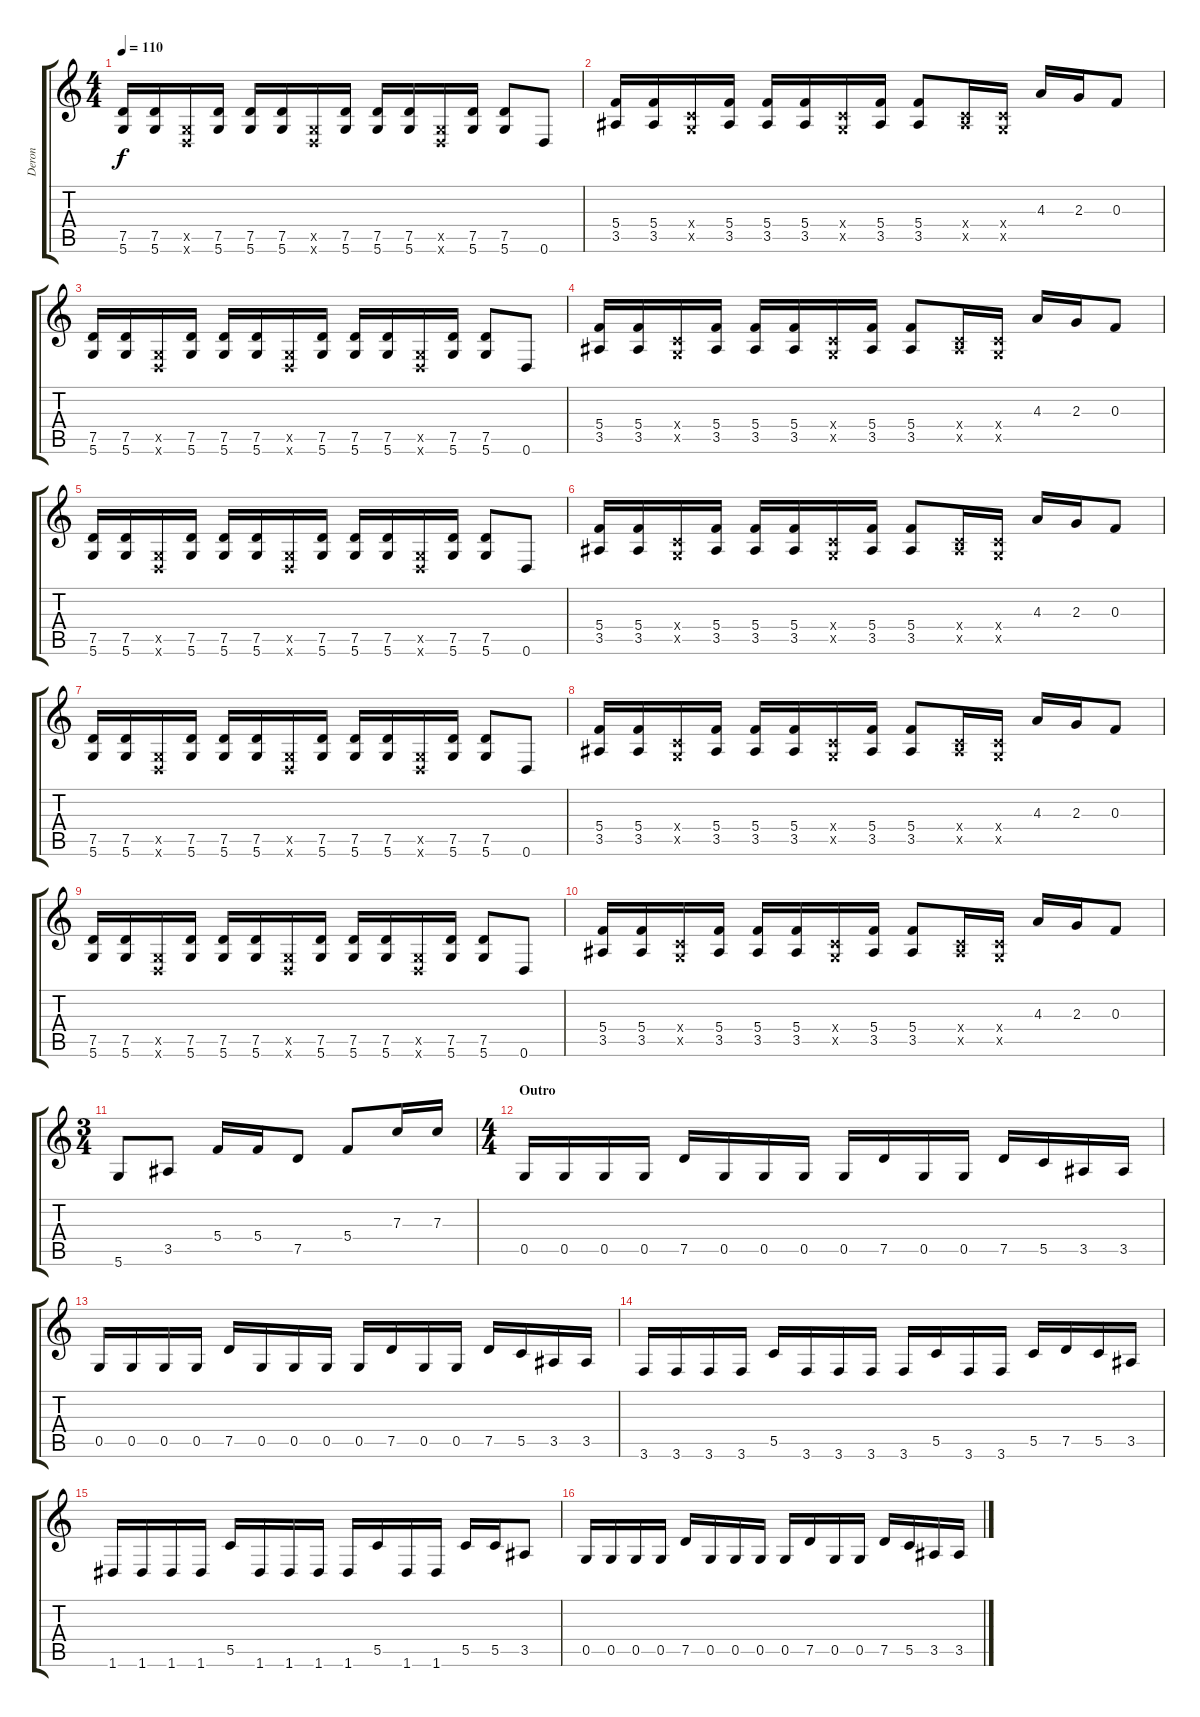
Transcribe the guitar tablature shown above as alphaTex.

\track ("Deron" "Deron") {instrument distortionguitar}
\staff {score tabs}
\tuning (D4 A3 F3 C3 G2 D2) {hide}
\ts (4 4)
\tempo 110
\clef g2
\ks c
(7.5 5.6).16{dy f} (7.5 5.6).16 (0.5{x} 0.6{x}).16 (7.5 5.6).16 (7.5 5.6).16 (7.5 5.6).16 (0.5{x} 0.6{x}).16 (7.5 5.6).16 (7.5 5.6).16 (7.5 5.6).16 (0.5{x} 0.6{x}).16 (7.5 5.6).16 (7.5 5.6).8 0.6.8 |
(5.4 3.5).16 (5.4 3.5).16 (0.4{x} 0.5{x}).16 (5.4 3.5).16 (5.4 3.5).16 (5.4 3.5).16 (0.4{x} 0.5{x}).16 (5.4 3.5).16 (5.4 3.5).8 (0.4{x} 3.5{x}).16 (0.4{x} 0.5{x}).16 4.3.16 2.3.16 0.3.8 |
(7.5 5.6).16 (7.5 5.6).16 (0.5{x} 0.6{x}).16 (7.5 5.6).16 (7.5 5.6).16 (7.5 5.6).16 (0.5{x} 0.6{x}).16 (7.5 5.6).16 (7.5 5.6).16 (7.5 5.6).16 (0.5{x} 0.6{x}).16 (7.5 5.6).16 (7.5 5.6).8 0.6.8 |
(5.4 3.5).16 (5.4 3.5).16 (0.4{x} 0.5{x}).16 (5.4 3.5).16 (5.4 3.5).16 (5.4 3.5).16 (0.4{x} 0.5{x}).16 (5.4 3.5).16 (5.4 3.5).8 (0.4{x} 3.5{x}).16 (0.4{x} 0.5{x}).16 4.3.16 2.3.16 0.3.8 |
(7.5 5.6).16 (7.5 5.6).16 (0.5{x} 0.6{x}).16 (7.5 5.6).16 (7.5 5.6).16 (7.5 5.6).16 (0.5{x} 0.6{x}).16 (7.5 5.6).16 (7.5 5.6).16 (7.5 5.6).16 (0.5{x} 0.6{x}).16 (7.5 5.6).16 (7.5 5.6).8 0.6.8 |
(5.4 3.5).16 (5.4 3.5).16 (0.4{x} 0.5{x}).16 (5.4 3.5).16 (5.4 3.5).16 (5.4 3.5).16 (0.4{x} 0.5{x}).16 (5.4 3.5).16 (5.4 3.5).8 (0.4{x} 3.5{x}).16 (0.4{x} 0.5{x}).16 4.3.16 2.3.16 0.3.8 |
(7.5 5.6).16 (7.5 5.6).16 (0.5{x} 0.6{x}).16 (7.5 5.6).16 (7.5 5.6).16 (7.5 5.6).16 (0.5{x} 0.6{x}).16 (7.5 5.6).16 (7.5 5.6).16 (7.5 5.6).16 (0.5{x} 0.6{x}).16 (7.5 5.6).16 (7.5 5.6).8 0.6.8 |
(5.4 3.5).16 (5.4 3.5).16 (0.4{x} 0.5{x}).16 (5.4 3.5).16 (5.4 3.5).16 (5.4 3.5).16 (0.4{x} 0.5{x}).16 (5.4 3.5).16 (5.4 3.5).8 (0.4{x} 3.5{x}).16 (0.4{x} 0.5{x}).16 4.3.16 2.3.16 0.3.8 |
(7.5 5.6).16 (7.5 5.6).16 (0.5{x} 0.6{x}).16 (7.5 5.6).16 (7.5 5.6).16 (7.5 5.6).16 (0.5{x} 0.6{x}).16 (7.5 5.6).16 (7.5 5.6).16 (7.5 5.6).16 (0.5{x} 0.6{x}).16 (7.5 5.6).16 (7.5 5.6).8 0.6.8 |
(5.4 3.5).16 (5.4 3.5).16 (0.4{x} 0.5{x}).16 (5.4 3.5).16 (5.4 3.5).16 (5.4 3.5).16 (0.4{x} 0.5{x}).16 (5.4 3.5).16 (5.4 3.5).8 (0.4{x} 3.5{x}).16 (0.4{x} 0.5{x}).16 4.3.16 2.3.16 0.3.8 |
\ts (3 4)
5.6.8 3.5.8 5.4.16 5.4.16 7.5.8 5.4.8 7.3.16 7.3.16 |
\ts (4 4)
\section ("" "Outro")
0.5.16 0.5.16 0.5.16 0.5.16 7.5.16 0.5.16 0.5.16 0.5.16 0.5.16 7.5.16 0.5.16 0.5.16 7.5.16 5.5.16 3.5.16 3.5.16 |
0.5.16 0.5.16 0.5.16 0.5.16 7.5.16 0.5.16 0.5.16 0.5.16 0.5.16 7.5.16 0.5.16 0.5.16 7.5.16 5.5.16 3.5.16 3.5.16 |
3.6.16 3.6.16 3.6.16 3.6.16 5.5.16 3.6.16 3.6.16 3.6.16 3.6.16 5.5.16 3.6.16 3.6.16 5.5.16 7.5.16 5.5.16 3.5.16 |
1.6.16 1.6.16 1.6.16 1.6.16 5.5.16 1.6.16 1.6.16 1.6.16 1.6.16 5.5.16 1.6.16 1.6.16 5.5.16 5.5.16 3.5.8 |
0.5.16 0.5.16 0.5.16 0.5.16 7.5.16 0.5.16 0.5.16 0.5.16 0.5.16 7.5.16 0.5.16 0.5.16 7.5.16 5.5.16 3.5.16 3.5.16
